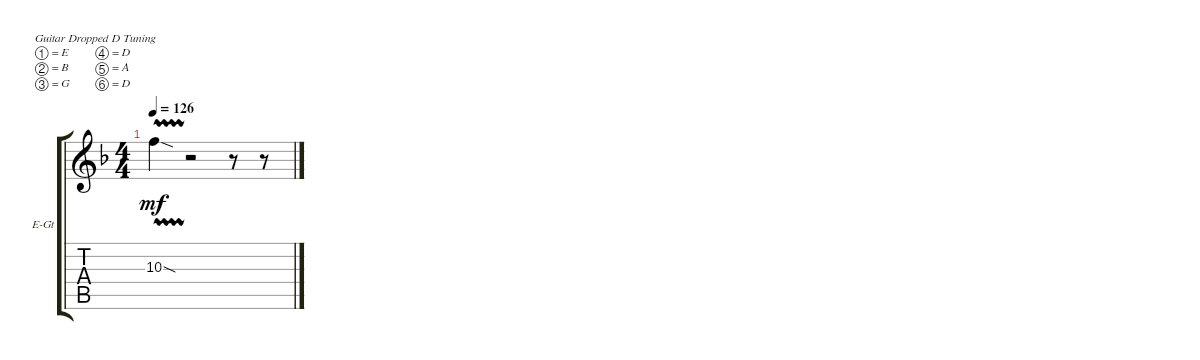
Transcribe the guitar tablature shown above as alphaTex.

\defaultSystemsLayout 4
\bracketExtendMode groupsimilarinstruments
\firstSystemTrackNameOrientation horizontal
\otherSystemsTrackNameOrientation horizontal
\track ("Solo" "E-Gt") {instrument distortionguitar}
\staff {score tabs}
\tuning (E4 B3 G3 D3 A2 D2)
\ts (4 4)
\tempo 126
\clef g2
\ks f
10.3{vw sod t}.4{dy mf} r.2 r.8 r.8
